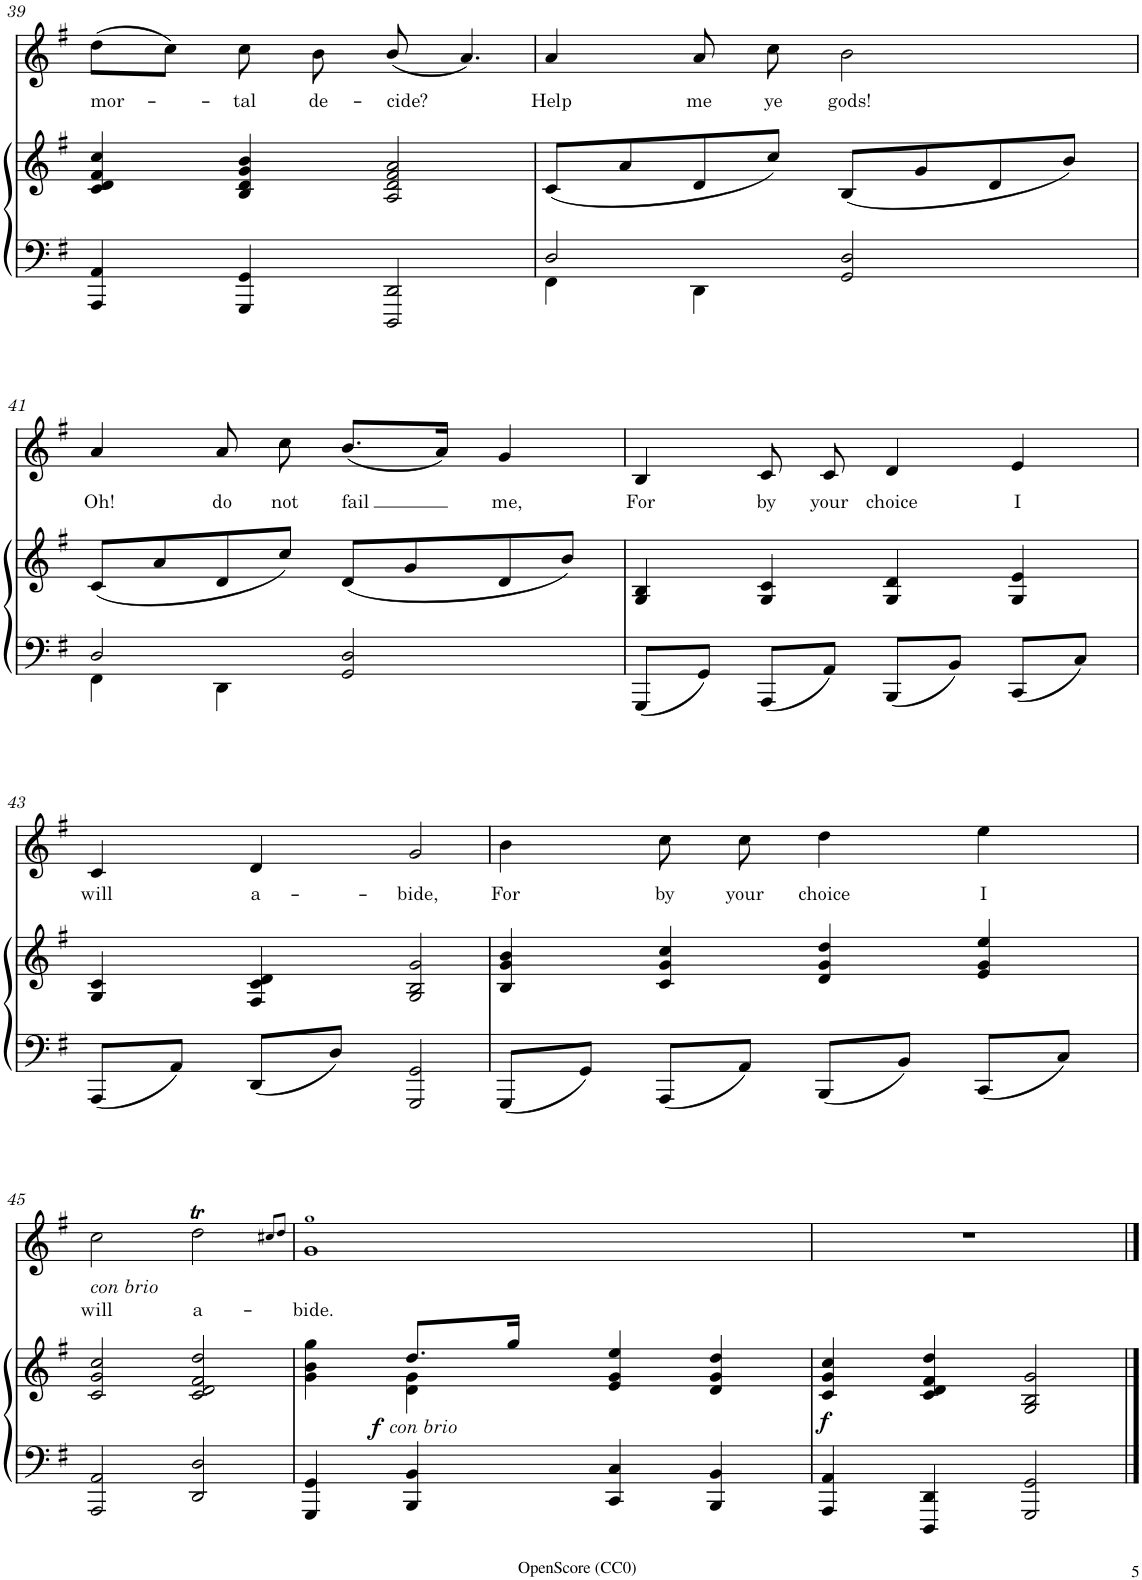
**kern	**kern	**dynam	**kern	**text
*part2	*part2	*part2	*part1	*part1
*staff3	*staff2	*staff2/3	*staff1	*staff1
*I"Piano	*	*	*I"Voice	*
*I'Pno	*	*	*	*
!!LO:PB:g=z
*clefF4	*clefG2	*	*clefG2	*
*k[f#]	*k[f#]	*	*k[f#]	*
*M4/4	*M4/4	*	*M4/4	*
*met(c)	*met(c)	*	*met(c)	*
=39	=39	=39	=39	=39
!	!	!	!	!LO:LY:b
4AAA/ 4AA/	4c/ 4d/ 4f#/ 4cc/	.	(8dd\L	mor-
.	.	.	8cc\J)	.
!	!	!	!	!LO:LY:b
4GGG/ 4GG/	4B/ 4d/ 4g/ 4b/	.	8cc\	-tal
!	!	!	!	!LO:LY:b
.	.	.	8b\	de-
!	!	!	!	!LO:LY:b
2DDD/ 2DD/	2A/ 2d/ 2f#/ 2a/	.	(<8b/	-cide?
.	.	.	4.a/)	.
=40	=40	=40	=40	=40
*^	*	*	*	*
!	!	!	!	!	!LO:LY:b
2D/	4FF#\	(8c/L	.	4a/	Help
.	.	8a/	.	.	.
!	!	!	!	!	!LO:LY:b
.	4DD\	8d/	.	8a/	me
!	!	!	!	!	!LO:LY:b
.	.	8cc/J)	.	8cc\	ye
!	!	!	!	!	!LO:LY:b
2GG/ 2D/	2ryy	(8B/L	.	2b\	gods!
.	.	8g/	.	.	.
.	.	8d/	.	.	.
.	.	8b/J)	.	.	.
!!LO:LB:g=z
=41	=41	=41	=41	=41	=41
!	!	!	!	!	!LO:LY:b
2D/	4FF#\	(8c/L	.	4a/	Oh!
.	.	8a/	.	.	.
!	!	!	!	!	!LO:LY:b
.	4DD\	8d/	.	8a/	do
!	!	!	!	!	!LO:LY:b
.	.	8cc/J)	.	8cc\	not
!	!	!	!	!	!LO:LY:b
2GG/ 2D/	2ryy	(8d/L	.	(8.b/L	fail
.	.	8g/	.	.	.
.	.	.	.	16a/Jk)	.
!	!	!	!	!	!LO:LY:b
.	.	8d/	.	4g/	me,
.	.	8b/J)	.	.	.
*v	*v	*	*	*	*
=42	=42	=42	=42	=42
!	!	!	!	!LO:LY:b
8GGG/L	4G/ 4B/	.	4B/	For
8GG/J	.	.	.	.
!	!	!	!	!LO:LY:b
8AAA/L	4G/ 4c/	.	8c/	by
!	!	!	!	!LO:LY:b
8AA/J	.	.	8c/	your
!	!	!	!	!LO:LY:b
8BBB/L	4G/ 4d/	.	4d/	choice
8BB/J	.	.	.	.
!	!	!	!	!LO:LY:b
8CC/L	4G/ 4e/	.	4e/	I
8C/J	.	.	.	.
!!LO:LB:g=z
=43	=43	=43	=43	=43
!	!	!	!	!LO:LY:b
8AAA/L	4G/ 4c/	.	4c/	will
8AA/J	.	.	.	.
!	!	!	!	!LO:LY:b
8DD/L	4F#/ 4c/ 4d/	.	4d/	a-
8D/J	.	.	.	.
!	!	!	!	!LO:LY:b
2GGG/ 2GG/	2G/ 2B/ 2g/	.	2g/	-bide,
=44	=44	=44	=44	=44
!	!	!	!	!LO:LY:b
8GGG/L	4B/ 4g/ 4b/	.	4b\	For
8GG/J	.	.	.	.
!	!	!	!	!LO:LY:b
8AAA/L	4c/ 4g/ 4cc/	.	8cc\	by
!	!	!	!	!LO:LY:b
8AA/J	.	.	8cc\	your
!	!	!	!	!LO:LY:b
8BBB/L	4d/ 4g/ 4dd/	.	4dd\	choice
8BB/J	.	.	.	.
!	!	!	!	!LO:LY:b
8CC/L	4e/ 4g/ 4ee/	.	4ee\	I
8C/J	.	.	.	.
!!LO:LB:g=z
=45	=45	=45	=45	=45
!	!	!	!LO:TX:b:i:t=con brio	!
!	!	!	!	!LO:LY:b
2AAA/ 2AA/	2c/ 2g/ 2cc/	.	2cc\	will
!	!	!	!	!LO:LY:b
2DD/ 2D/	2c/ 2d/ 2f#/ 2dd/	.	2ddT\	a-
.	.	.	8qcc#X/L	.
.	.	.	8qdd/J	.
=46	=46	=46	=46	=46
*	*^	*	*	*
!	!	!	!	!	!LO:LY:b
*	*	*	*	*^	*
4GGG/ 4GG/	4g\ 4b\ 4gg\	4ryy	.	1g	1gg	-bide.
!	!	!	!LO:DY:b	!	!	!
!	!	!	!LO:DY:n=1:b	!	!	!
4BBB/ 4BB/	8.dd/L	4d\ 4g\	f other-dynamics	.	.	.
.	16gg/Jk	.	.	.	.	.
4CC/ 4C/	4e/ 4g/ 4ee/	2ryy	.	.	.	.
4BBB/ 4BB/	4d/ 4g/ 4dd/	.	.	.	.	.
*	*v	*v	*	*	*	*
*	*	*	*v	*v	*
=47	=47	=47	=47	=47
!	!	!LO:DY:b	!	!
4AAA/ 4AA/	4c/ 4g/ 4cc/	f	1r	.
4DDD/ 4DD/	4c/ 4d/ 4f#/ 4dd/	.	.	.
2GGG/ 2GG/	2G/ 2B/ 2g/	.	.	.
==	==	==	==	==
*-	*-	*-	*-	*-
